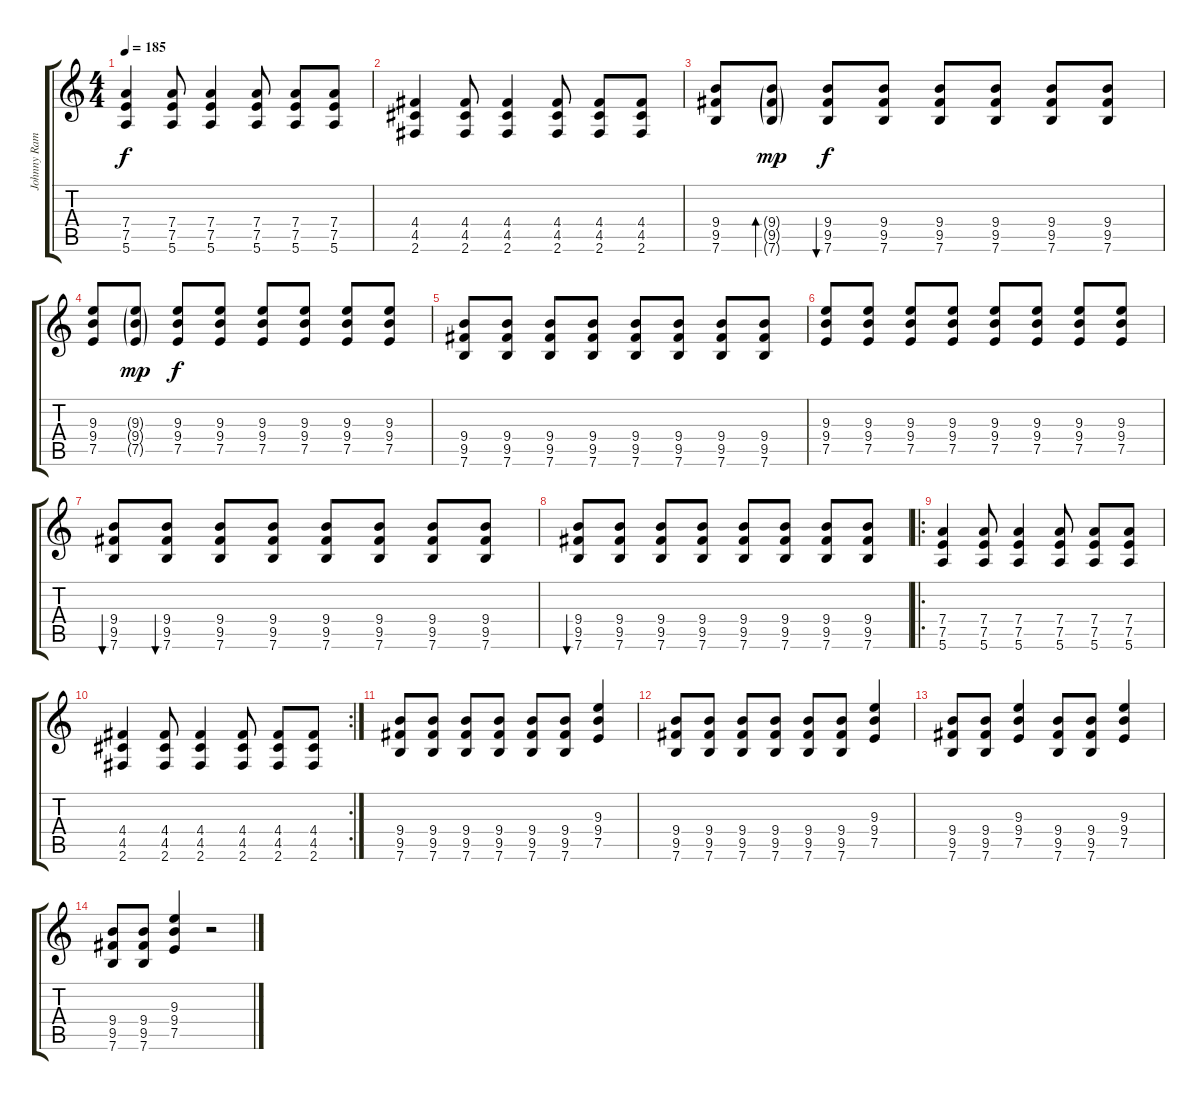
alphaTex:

\track ("Johnny Ramone" "Johnny Ram") {instrument distortionguitar}
\staff {score tabs}
\tuning (E4 B3 G3 D3 A2 E2) {hide}
\ts (4 4)
\tempo 185
\clef g2
\ks c
(7.4 7.5 5.6).4{dy f} (7.4 7.5 5.6).8 (7.4 7.5 5.6).4 (7.4 7.5 5.6).8 (7.4 7.5 5.6).8 (7.4 7.5 5.6).8 |
(4.4 4.5 2.6).4 (4.4 4.5 2.6).8 (4.4 4.5 2.6).4 (4.4 4.5 2.6).8 (4.4 4.5 2.6).8 (4.4 4.5 2.6).8 |
(9.4 9.5 7.6).8 (9.4{g} 9.5{g} 7.6{g}).8{bd 480 dy mp} (9.4 9.5 7.6).8{bu 480 dy f} (9.4 9.5 7.6).8 (9.4 9.5 7.6).8 (9.4 9.5 7.6).8 (9.4 9.5 7.6).8 (9.4 9.5 7.6).8 |
(9.3 9.4 7.5).8 (9.3{g} 9.4{g} 7.5{g}).8{dy mp} (9.3 9.4 7.5).8{dy f} (9.3 9.4 7.5).8 (9.3 9.4 7.5).8 (9.3 9.4 7.5).8 (9.3 9.4 7.5).8 (9.3 9.4 7.5).8 |
(9.4 9.5 7.6).8 (9.4 9.5 7.6).8 (9.4 9.5 7.6).8 (9.4 9.5 7.6).8 (9.4 9.5 7.6).8 (9.4 9.5 7.6).8 (9.4 9.5 7.6).8 (9.4 9.5 7.6).8 |
(9.3 9.4 7.5).8 (9.3 9.4 7.5).8 (9.3 9.4 7.5).8 (9.3 9.4 7.5).8 (9.3 9.4 7.5).8 (9.3 9.4 7.5).8 (9.3 9.4 7.5).8 (9.3 9.4 7.5).8 |
(9.4 9.5 7.6).8{bu 480} (9.4 9.5 7.6).8{bu 480} (9.4 9.5 7.6).8 (9.4 9.5 7.6).8 (9.4 9.5 7.6).8 (9.4 9.5 7.6).8 (9.4 9.5 7.6).8 (9.4 9.5 7.6).8 |
(9.4 9.5 7.6).8{bu 480} (9.4 9.5 7.6).8 (9.4 9.5 7.6).8 (9.4 9.5 7.6).8 (9.4 9.5 7.6).8 (9.4 9.5 7.6).8 (9.4 9.5 7.6).8 (9.4 9.5 7.6).8 |
\ro
(7.4 7.5 5.6).4 (7.4 7.5 5.6).8 (7.4 7.5 5.6).4 (7.4 7.5 5.6).8 (7.4 7.5 5.6).8 (7.4 7.5 5.6).8 |
\rc 2
(4.4 4.5 2.6).4 (4.4 4.5 2.6).8 (4.4 4.5 2.6).4 (4.4 4.5 2.6).8 (4.4 4.5 2.6).8 (4.4 4.5 2.6).8 |
(9.4 9.5 7.6).8 (9.4 9.5 7.6).8 (9.4 9.5 7.6).8 (9.4 9.5 7.6).8 (9.4 9.5 7.6).8 (9.4 9.5 7.6).8 (9.3 9.4 7.5).4 |
(9.4 9.5 7.6).8 (9.4 9.5 7.6).8 (9.4 9.5 7.6).8 (9.4 9.5 7.6).8 (9.4 9.5 7.6).8 (9.4 9.5 7.6).8 (9.3 9.4 7.5).4 |
(9.4 9.5 7.6).8 (9.4 9.5 7.6).8 (9.3 9.4 7.5).4 (9.4 9.5 7.6).8 (9.4 9.5 7.6).8 (9.3 9.4 7.5).4 |
(9.4 9.5 7.6).8 (9.4 9.5 7.6).8 (9.3 9.4 7.5).4 r.2
